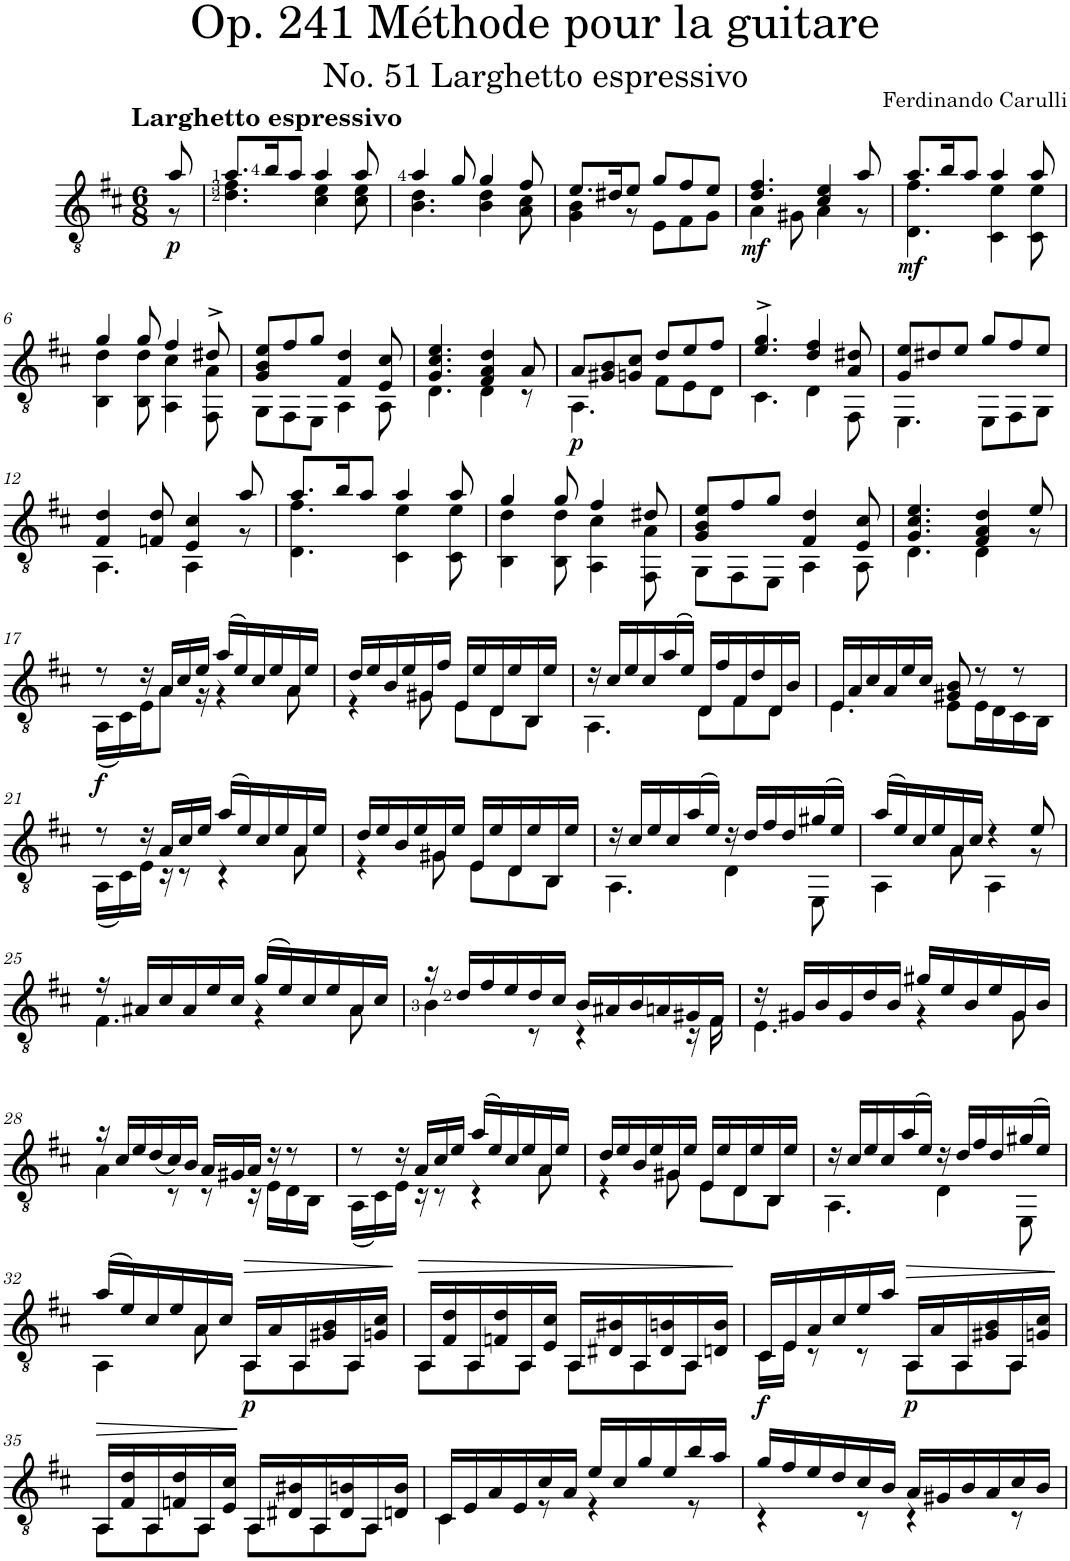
**kern	**dynam
*part1	*part1
*staff1	*staff1
*I"Classical Guitar	*
*I'Guit.	*
*clefGv2	*
*k[f#c#]	*
*D:	*
*M6/8	*
=	=
*^	*
!LO:TX:a:B:t=Larghetto espressivo	!	!
!	!	!LO:DY:b
8a/	8r	p
=1	=1	=1
8.a/L	4.d\ 4.f#\	.
16b/K	.	.
8a/J	.	.
4a/	4c#\ 4e\	.
8a/	8c#\ 8e\	.
=2	=2	=2
4a/	4.B\ 4.d\	.
8g/	.	.
4g/	4B\ 4d\	.
8f#/	8A\ 8c#\	.
=3	=3	=3
8.e/L	4G\ 4B\	.
16d#X/K	.	.
8e/J	8r	.
8g/L	8E\L	.
8f#/	8F#\	.
8e/J	8G\J	.
=4	=4	=4
!	!	!LO:DY:b
4.d/ 4.f#/	4A\	mf
.	8G#X\	.
4c#/ 4e/	4A\	.
8a/	8r	.
=5	=5	=5
!	!	!LO:DY:b
8.a/L	4.D\ 4.f#\	mf
16b/K	.	.
8a/J	.	.
4a/	4C#\ 4e\	.
8a/	8C#\ 8e\	.
!!LO:LB:g=z	!!
=6	=6	=6
4g/	4BB\ 4d\	.
8g/	8BB\ 8d\	.
4f#/	4AA\ 4c#\	.
8d#X^/	8FF#\ 8A\	.
=7	=7	=7
8G/ 8B/ 8e/L	8GG\L	.
8f#/	8FF#\	.
8g/J	8EE\J	.
4F#/ 4d/	4AA\	.
8E/ 8c#/	8AA\	.
=8	=8	=8
4.G/ 4.c#/ 4.e/	4.D\	.
4F#/ 4A/ 4d/	4D\	.
8A/	8r	.
=9	=9	=9
!	!	!LO:DY:b
8A/L	4.AA\	p
8G#X/ 8B/	.	.
8Gn/ 8c#/J	.	.
8d/L	8F#\L	.
8e/	8E\	.
8f#/J	8D\J	.
=10	=10	=10
4.e/^ 4.g/^	4.C#\	.
4d/ 4f#/	4D\	.
8A/ 8d#X/	8FF#\	.
=11	=11	=11
8G/ 8e/L	4.EE\	.
8d#X/	.	.
8e/J	.	.
8g/L	8EE\L	.
8f#/	8FF#\	.
8e/J	8GG\J	.
!!LO:LB:g=z	!!
=12	=12	=12
4F#/ 4d/	4.AA\	.
8Fn/ 8d/	.	.
4E/ 4c#/	4AA\	.
8a/	8r	.
=13	=13	=13
8.a/L	4.D\ 4.f#\	.
16b/K	.	.
8a/J	.	.
4a/	4C#\ 4e\	.
8a/	8C#\ 8e\	.
=14	=14	=14
4g/	4BB\ 4d\	.
8g/	8BB\ 8d\	.
4f#/	4AA\ 4c#\	.
8d#X/	8FF#\ 8A\	.
=15	=15	=15
8G/ 8B/ 8e/L	8GG\L	.
8f#/	8FF#\	.
8g/J	8EE\J	.
4F#/ 4d/	4AA\	.
8E/ 8c#/	8AA\	.
=16	=16	=16
4.G/ 4.c#/ 4.e/	4.D\	.
4F#/ 4A/ 4d/	4D\	.
8e/	8r	.
!!LO:LB:g=z	!!
=17	=17	=17
!	!	!LO:DY:b
8r	(<16AA\LL	f
.	16C#\)	.
16r	16E\J	.
16A/LL	8A\J	.
16c#/	.	.
16e/JJ	16r	.
(>16a/LL	4r	.
16e/)	.	.
16c#/	.	.
16e/	.	.
16A/	8A\	.
16e/JJ	.	.
=18	=18	=18
16d/LL	4r	.
16e/	.	.
16B/	.	.
16e/	.	.
16G#X/	8G#\	.
16f#/JJ	.	.
16E/LL	8E\L	.
16e/	.	.
16D/	8D\	.
16e/	.	.
16BB/	8BB\J	.
16e/JJ	.	.
=19	=19	=19
16r	4.AA\	.
16c#/LL	.	.
16e/	.	.
16c#/	.	.
(>16a/	.	.
16e/JJ)	.	.
16D/LL	8D\L	.
16f#/	.	.
16F#/	8F#\	.
16d/	.	.
16D/	8D\J	.
16B/JJ	.	.
=20	=20	=20
16E/LL	4.E\	.
16A/	.	.
16c#/	.	.
16A/	.	.
16e/	.	.
16c#/JJ	.	.
8G#X/ 8B/	8E\L	.
8r	16E\L	.
.	16D\	.
8r	16C#\	.
.	16BB\JJ	.
!!LO:LB:g=z	!!
=21	=21	=21
8r	(<16AA\LL	.
.	16C#\)	.
16r	16E\JJ	.
16A/LL	16r	.
16c#/	8r	.
16e/JJ	.	.
(>16a/LL	4r	.
16e/)	.	.
16c#/	.	.
16e/	.	.
16A/	8A\	.
16e/JJ	.	.
=22	=22	=22
16d/LL	4r	.
16e/	.	.
16B/	.	.
16e/	.	.
16G#X/	8G#\	.
16e/JJ	.	.
16E/LL	8E\L	.
16e/	.	.
16D/	8D\	.
16e/	.	.
16BB/	8BB\J	.
16e/JJ	.	.
=23	=23	=23
16r	4.AA\	.
16c#/LL	.	.
16e/	.	.
16c#/	.	.
(>16a/	.	.
16e/JJ)	.	.
16r	4D\	.
16d/LL	.	.
16f#/	.	.
16d/	.	.
(>16g#X/	8EE\	.
16e/JJ)	.	.
=24	=24	=24
(>16a/LL	4AA\	.
16e/)	.	.
16c#/	.	.
16e/	.	.
16A/	8A\	.
16c#/JJ	.	.
4r	4AA\	.
8e/	8r	.
!!LO:LB:g=z	!!
=25	=25	=25
16r	4.F#\	.
16A#X/LL	.	.
16c#/	.	.
16A#/	.	.
16e/	.	.
16c#/JJ	.	.
(>16g/LL	4r	.
16e/)	.	.
16c#/	.	.
16e/	.	.
16A#/	8A#\	.
16c#/JJ	.	.
=26	=26	=26
16r	4B\	.
16d/LL	.	.
16f#/	.	.
16e/	.	.
16d/	8r	.
16c#/JJ	.	.
16B/LL	4r	.
16A#X/	.	.
16B/	.	.
16An/	.	.
16G#X/	16r	.
16F#/JJ	16F#\	.
=27	=27	=27
16r	4.E\	.
16G#X/LL	.	.
16B/	.	.
16G#/	.	.
16d/	.	.
16B/JJ	.	.
16g#X/LL	4r	.
16e/	.	.
16B/	.	.
16e/	.	.
16G#/	8G#\	.
16B/JJ	.	.
!!LO:LB:g=z	!!
=28	=28	=28
16r	4A\	.
16c#/LL	.	.
16e/	.	.
(<16d/	.	.
16c#/)	8r	.
16B/JJ	.	.
16A/LL	8r	.
16G#X/	.	.
16A/JJ	16r	.
16r	16E\LL	.
8r	16D\	.
.	16BB\JJ	.
=29	=29	=29
8r	(<16AA\LL	.
.	16C#\)	.
16r	16E\JJ	.
16A/LL	16r	.
16c#/	8r	.
16e/JJ	.	.
(>16a/LL	4r	.
16e/)	.	.
16c#/	.	.
16e/	.	.
16A/	8A\	.
16e/JJ	.	.
=30	=30	=30
16d/LL	4r	.
16e/	.	.
16B/	.	.
16e/	.	.
16G#X/	8G#\	.
16e/JJ	.	.
16E/LL	8E\L	.
16e/	.	.
16D/	8D\	.
16e/	.	.
16BB/	8BB\J	.
16e/JJ	.	.
=31	=31	=31
16r	4.AA\	.
16c#/LL	.	.
16e/	.	.
16c#/	.	.
(>16a/	.	.
16e/JJ)	.	.
16r	4D\	.
16d/LL	.	.
16f#/	.	.
16d/	.	.
(>16g#X/	8EE\	.
16e/JJ)	.	.
!!LO:LB:g=z	!!
=32	=32	=32
(>16a/LL	4AA\	.
16e/)	.	.
16c#/	.	.
16e/	.	.
16A/	8A\	.
16c#/JJ	.	.
!	!	!LO:HP:b
!	!	!LO:DY:n=1:b
16AA/LL	8AA\L	> p
16A/	.	.
16AA/	8AA\	.
16G#X/ 16B/	.	.
16AA/	8AA\J	.
16Gn/ 16c#/JJ	.	.
*v	*v	*
.	]
=33	=33
!	!LO:HP:b
*^	*
16AA/LL	8AA\L	>
16F#/ 16d/	.	.
16AA/	8AA\	.
16Fn/ 16d/	.	.
16AA/	8AA\J	.
16E/ 16c#/JJ	.	.
16AA/LL	8AA\L	.
16D#X/ 16B#X/	.	.
16AA/	8AA\	.
16D#/ 16Bn/	.	.
16AA/	8AA\J	.
16Dn/ 16B/JJ	.	.
*v	*v	*
.	]
=34	=34
*^	*
!	!	!LO:DY:b
16C#/LL	16C#\LL	f
16E/	16E\JJ	.
16A/	8r	.
16c#/	.	.
16e/	8r	.
16a/JJ	.	.
!	!	!LO:HP:b
!	!	!LO:DY:n=1:b
16AA/LL	8AA\L	> p
16A/	.	.
16AA/	8AA\	.
16G#X/ 16B/	.	.
16AA/	8AA\J	.
16Gn/ 16c#/JJ	.	.
*v	*v	*
.	]
!!LO:LB:g=z
=35	=35
!	!LO:HP:b
*^	*
16AA/LL	8AA\L	>
16F#/ 16d/	.	.
16AA/	8AA\	.
16Fn/ 16d/	.	.
16AA/	8AA\J	.
16E/ 16c#/JJ	.	.
16AA/LL	8AA\L	]
16D#X/ 16B#X/	.	.
16AA/	8AA\	.
16D#/ 16Bn/	.	.
16AA/	8AA\J	.
16Dn/ 16B/JJ	.	.
=36	=36	=36
16C#/LL	4C#\	.
16E/	.	.
16A/	.	.
16E/	.	.
16c#/	8r	.
16A/JJ	.	.
16e/LL	4r	.
16c#/	.	.
16g/	.	.
16e/	.	.
16b/	8r	.
16a/JJ	.	.
=37	=37	=37
16g/LL	4r	.
16f#/	.	.
16e/	.	.
16d/	.	.
16c#/	8r	.
16B/JJ	.	.
16A/LL	4r	.
16G#X/	.	.
16B/	.	.
16A/	.	.
16c#/	8r	.
16B/JJ	.	.
*v	*v	*
=	=
*-	*-
